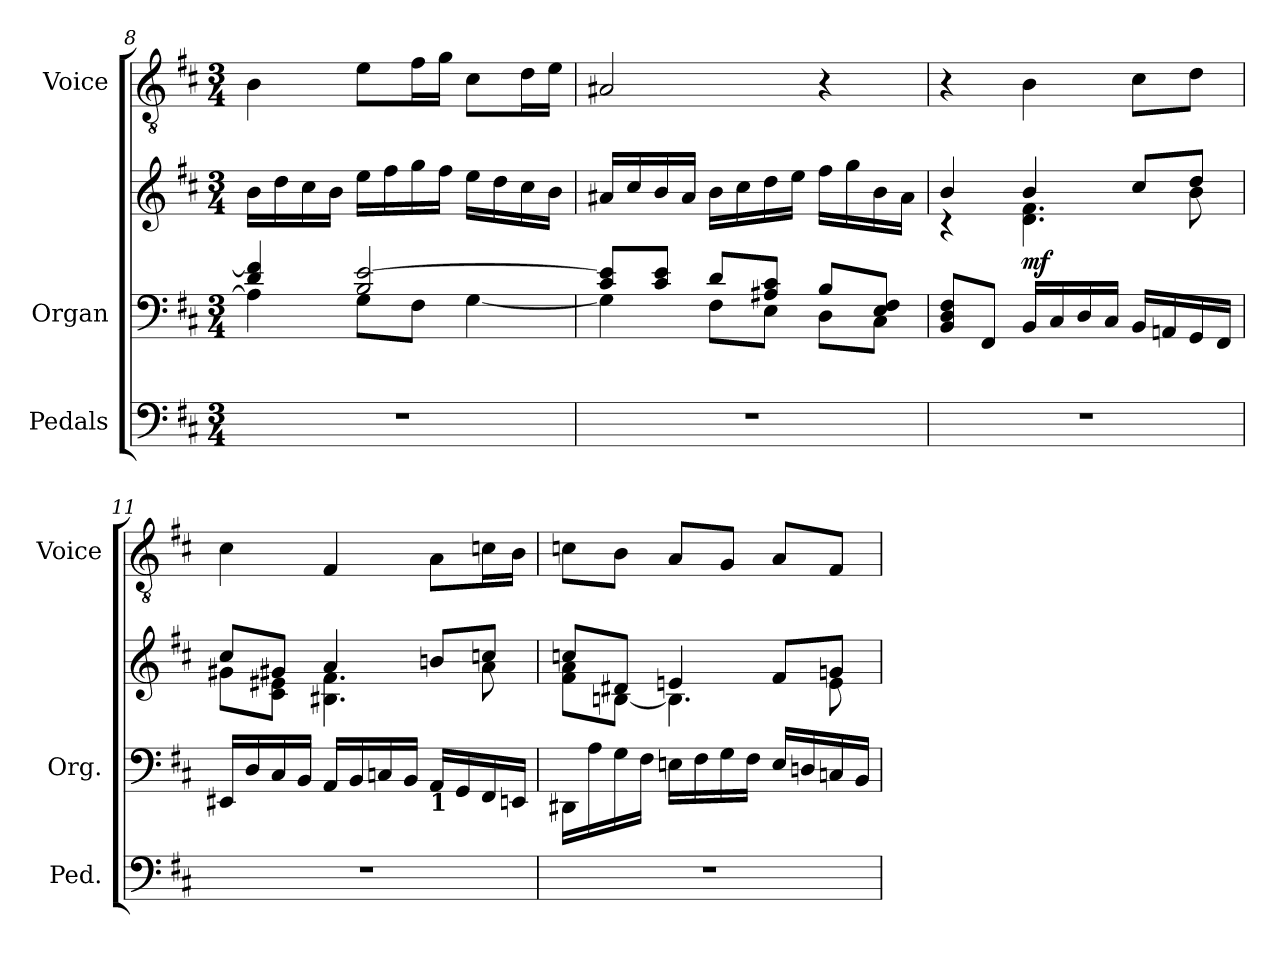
**kern	**kern	**kern	**dynam	**kern
*part3	*part2	*part2	*part2	*part1
*staff4	*staff3	*staff2	*staff2/3	*staff1
*I"Pedals	*I"Organ	*	*	*I"Voice
*I'Ped.	*I'Org.	*	*	*I'Voice
*clefF4	*clefF4	*clefG2	*	*clefGv2
*	*	*	*	*ITrd7c12
*k[f#c#]	*k[f#c#]	*k[f#c#]	*	*k[f#c#]
*b:	*b:	*b:	*	*b:
*M3/4	*M3/4	*M3/4	*	*M3/4
=8	=8	=8	=8	=8
!LO:N:vis=1	!	!	!	!
*	*^	*	*	*
2.r	4di/ 4f#i]	4Ai\]	16bi\LL	.	4BBi\
.	.	.	16ddi\	.	.
.	.	.	16cc#i\	.	.
.	.	.	16bi\JJ	.	.
.	2Bi/ [>2ei	8Gi\L	16eei\LL	.	8Ei\L
.	.	.	16ff#i\	.	.
.	.	8F#i\J	16ggi\	.	16F#i\L
.	.	.	16ff#i\JJ	.	16Gi\JJ
.	.	[<4Gi\	16eei\LL	.	8C#i\L
.	.	.	16ddi\	.	.
.	.	.	16cc#i\	.	16Di\L
.	.	.	16bi\JJ	.	16Ei\JJ
!!LO:LB:g=z
=9	=9	=9	=9	=9	=9
!LO:N:vis=1	!	!	!	!	!
2.r	8c#i/ 8ei]L	4Gi\]	16a#Xi/LL	.	2AA#Xi/
.	.	.	16cc#i/	.	.
.	8c#i/ 8eiJ	.	16bi/	.	.
.	.	.	16a#i/JJ	.	.
.	8di/L	8F#i\L	16bi\LL	.	.
.	.	.	16cc#i\	.	.
.	8A#Xi/ 8c#iJ	8Ei\J	16ddi\	.	.
.	.	.	16eei\JJ	.	.
.	8Bi/L	8Di\L	16ff#i\LL	.	4r
.	.	.	16ggi\	.	.
.	8Ei/ 8F#iJ	8C#i\J	16bi\	.	.
.	.	.	16a#i\JJ	.	.
*	*v	*v	*	*	*
=10	=10	=10	=10	=10
!LO:N:vis=1	!	!	!	!
*	*	*^	*	*
2.r	8BBi/ 8Di 8F#iL	4bi/	4r	.	4r
.	8FF#i/J	.	.	.	.
.	16BBi/LL	4bi/	4.di\ 4.f#i	mf	4BBi\
.	16C#i/	.	.	.	.
.	16Di/	.	.	.	.
.	16C#i/JJ	.	.	.	.
.	16BBi/LL	8cc#i/L	.	.	8C#i\L
.	16AAni/	.	.	.	.
.	16GGi/	8ddi/J	8bi\	.	8Di\J
.	16FF#i/JJ	.	.	.	.
=11	=11	=11	=11	=11	=11
!LO:N:vis=1	!	!	!	!	!
2.r	16EE#Xi/LL	8cc#i/L	8g#Xi\L	.	4C#i\
.	16Di/	.	.	.	.
.	16C#i/	8g#Xi/J	8c#i\ 8e#XiJ	.	.
.	16BBi/JJ	.	.	.	.
.	16AAi/LL	4ai/	4.B#Xi\ 4.f#i	.	4FF#i/
.	16BBi/	.	.	.	.
.	16Cni/	.	.	.	.
.	16BBi/JJ	.	.	.	.
!	!LO:TX:b:B:t=1	!	!	!	!
.	16AAi/LL	8bni/L	.	.	8AAi\L
.	16GGi/	.	.	.	.
.	16FF#i/	8ccni/J	8ai\	.	16Cni\L
.	16EEni/JJ	.	.	.	16BBi\JJ
=12	=12	=12	=12	=12	=12
!LO:N:vis=1	!	!	!	!	!
2.r	16DD#Xi\LL	8ccni/L	8f#i\ 8aiL	.	8Cni\L
.	16Ai\	.	.	.	.
.	16Gi\	8d#Xi/J	[<8Bni\J	.	8BBi\J
.	16F#i\JJ	.	.	.	.
.	16Eni\LL	4eni/	4.Bi\]	.	8AAi/L
.	16F#i\	.	.	.	.
.	16Gi\	.	.	.	8GGi/J
.	16F#i\JJ	.	.	.	.
.	16Ei/LL	8f#i/L	.	.	8AAi/L
.	16Dni/	.	.	.	.
.	16Cni/	8gni/J	8ei\	.	8FF#i/J
.	16BBi/JJ	.	.	.	.
*	*	*v	*v	*	*
=	=	=	=	=
*-	*-	*-	*-	*-
